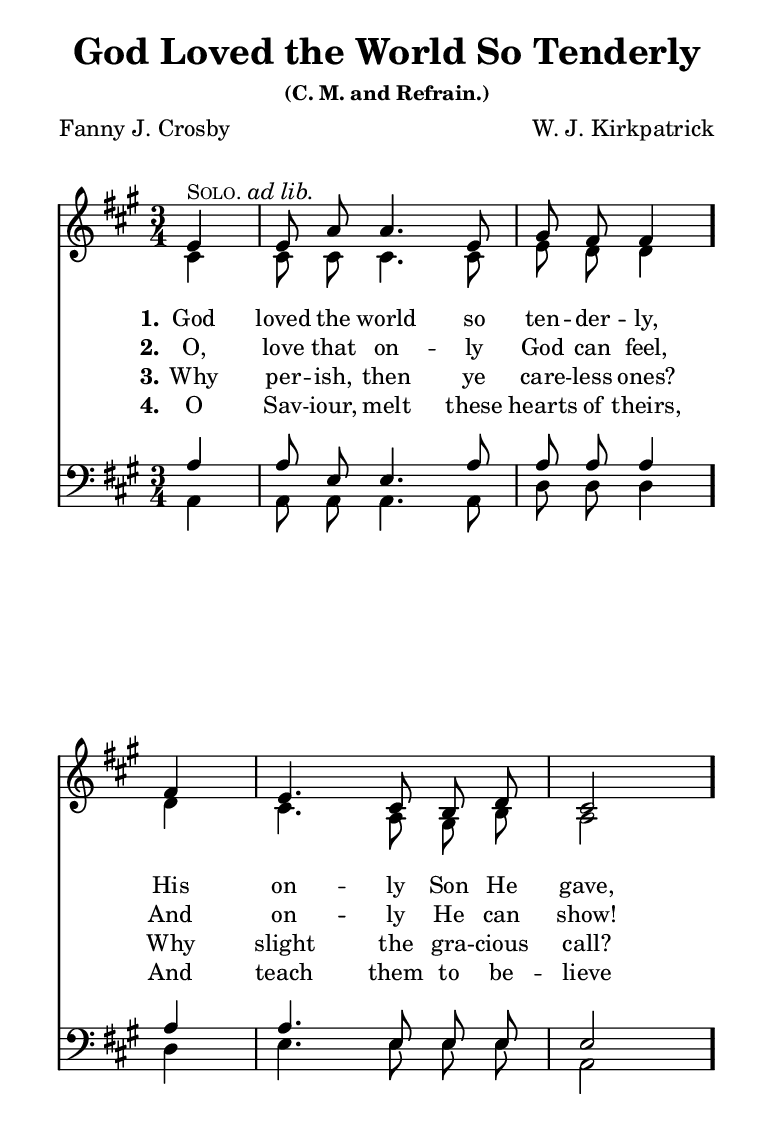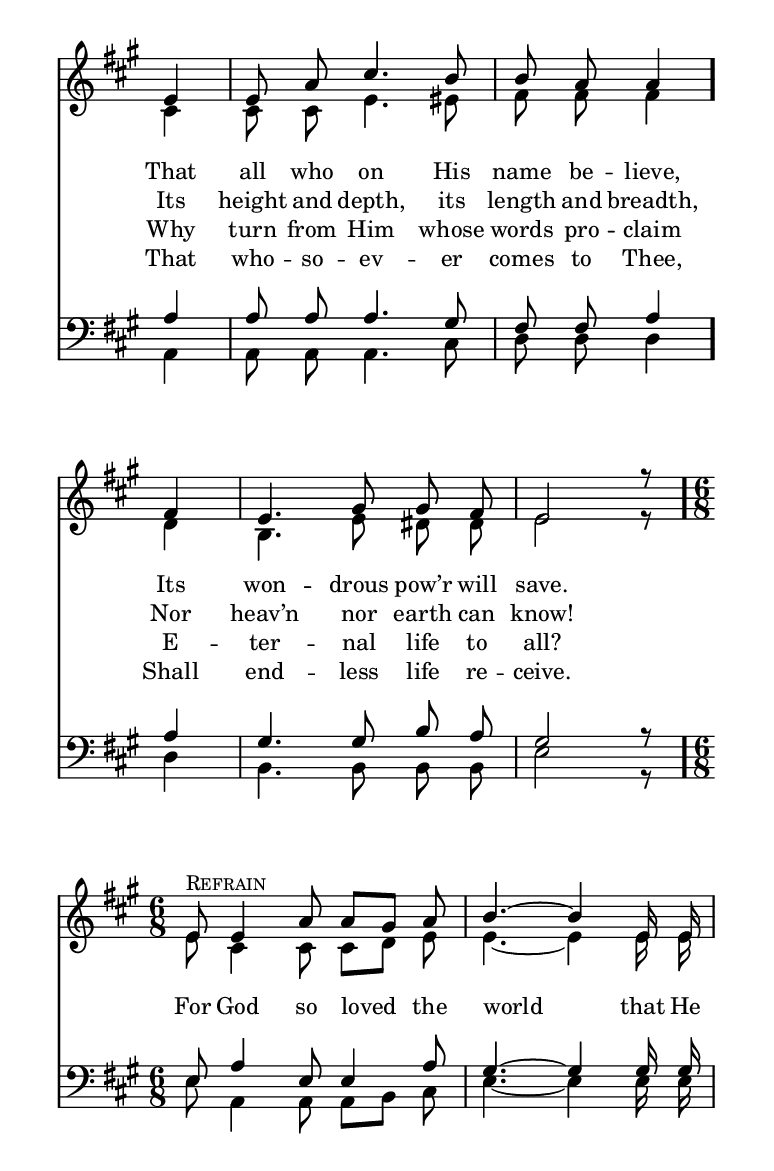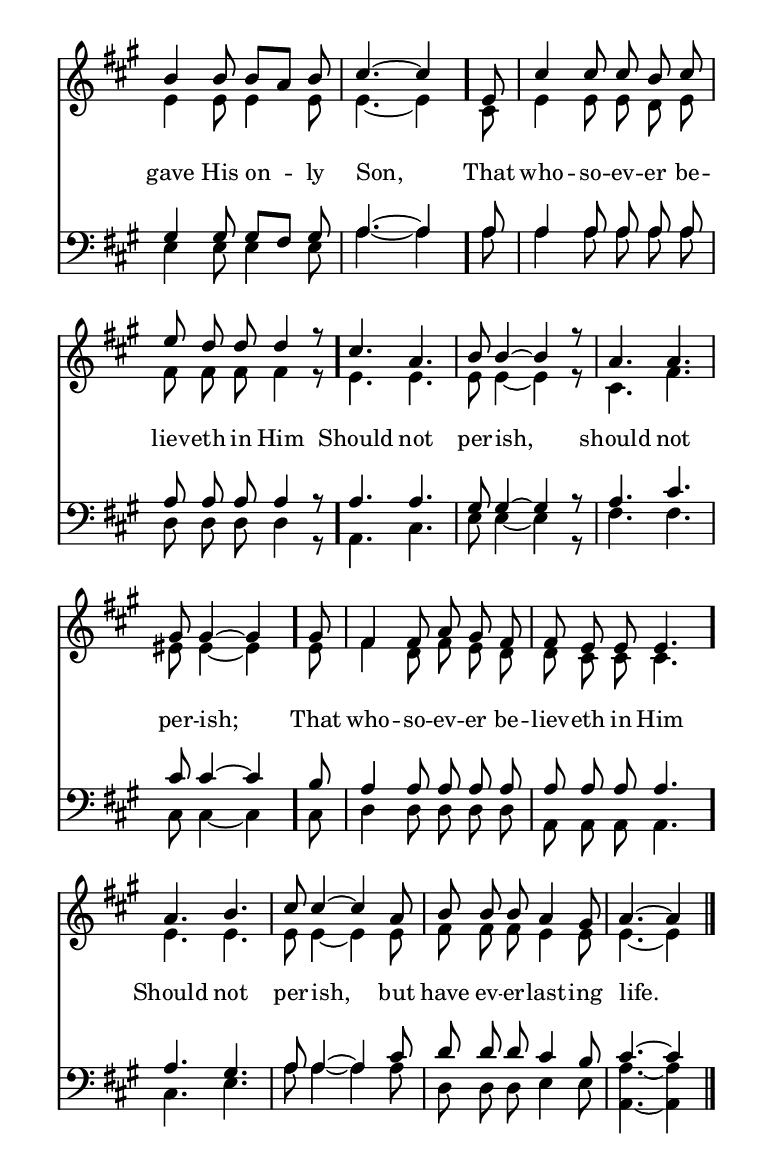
\include "common/global.ily"
\paper {
  \include "common/paper.ily"
  %ragged-bottom = ##t
  ragged-last-bottom = ##t
  %systems-per-page = ##f
  %page-count = ##f
}

\header{
  title = "God Loved the World So Tenderly"
  subsubtitle = "(C. M. and Refrain.)"
  %meter = "C.M. and Refrain"
  poet = "Fanny J. Crosby"
  composer = "W. J. Kirkpatrick"
  %copyright = ""
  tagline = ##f
}

patternA = { c4 | c8 c8 c4. c8 | c8 c8 c4 } % Line 1, 3 soprano / alto / tenor / bass
patternB = { c4 | c4. c8 c8 c8 | c2       } % Line 2 soprano / alto / tenor / bass
patternC = { c4 | c4. c8 c8 c8 | c2 c8    } % Line 4 soprano / alto / tenor / bass

patternD = { c8 | c4 c8 c8[ c8] c8 | c4. ~ c4 c16 c16 | c4 c8 c8[ c8] c8 | c4. ~ c4 } % Refrain line 1 soprano
patternE = { c8 | c4 c8 c8[ c8] c8 | c4. ~ c4 c16 c16 | c4 c8 c4      c8 | c4. ~ c4 } % Refrain line 1 alto / bass
patternF = { c8 | c4 c8 c4      c8 | c4. ~ c4 c16 c16 | c4 c8 c8[ c8] c8 | c4. ~ c4 } % Refrain line 1 tenor

patternG = { c8 | c4 c8 c8 c8 c8 | c8 c8 c8 c4 c8                } % Refrain line 2 all
patternH = { c4. c4. | c8 c4 ~ c4 c8 | c4. c4. | c8 c4 ~ c4      } % Refrain line 3 all
patternI = { c8 | c4 c8 c8 c8 c8 | c8 c8 c8 c4.                  } % Refrain line 4 all
patternJ = { c4. c4. | c8 c4 ~ c4 c8 | c8 c8 c8 c4 c8 | c4. ~ c4 } % Refrain line 5 all

global = {
  \include "common/overrides.ily"
  %\autoBeamOff
  \override Staff.TimeSignature.style = #'()
  \time 3/4
  \once \override Score.MetronomeMark.transparent = ##t
  \tempo 4 = 86
  \key a \major
  \partial 4
  \autoBeamOff
}

notesSoprano = {
\global
\relative c' {

  << s^\markup { \small \caps "Solo." \italic "ad lib." }
  \changePitch \patternA { e   | e a a e       | gis fis fis } >>
  \changePitch \patternB { fis | e cis b d     | cis         }
  \changePitch \patternA { e   | e a cis b     | b a a       }
  \changePitch \patternC { fis | e gis gis fis | e r         }

  << s^\markup { \small \caps "Refrain" }
  \time 6/8
  \set Timing.measurePosition = #(ly:make-moment -1 8)
  \changePitch \patternD { e     | e a a gis a        | b b e, e    | b' b b a b  | cis cis } >>
  \changePitch \patternG { e,    | cis' cis cis b cis | e d d d r   }
  \changePitch \patternH { cis a | b b b r            | a a         | gis gis gis }
  \changePitch \patternI { gis   | fis fis a gis fis  | fis e e e   }
  \changePitch \patternJ { a b   | cis cis cis a      | b b b a gis | a a         }

  \bar "|."

}
}

notesAlto = {
\global
\relative e' {

  \changePitch \patternA { cis | cis cis cis cis | e d d       }
  \changePitch \patternB { d   | cis a gis b     | a           }
  \changePitch \patternA { cis | cis cis e eis   | fis fis fis }
  \changePitch \patternC { d   | b e dis dis     | e r         }

  \changePitch \patternE { e   | cis cis cis d e | e e e e           | e e e e     | e e }
  \changePitch \patternG { cis | e e e d e       | fis fis fis fis r }
  \changePitch \patternH { e e | e e e r         | cis fis           | eis eis eis }
  \changePitch \patternI { eis | fis d fis e d   | d cis cis cis     }
  \changePitch \patternJ { e e | e e e e         | fis fis fis e e   | e e         }

}
}

notesTenor = {
\global
\relative a {

  \changePitch \patternA { a | a e e a     | a a a     }
  \changePitch \patternB { a | a e e e     | e         }
  \changePitch \patternA { a | a a a gis   | fis fis a }
  \changePitch \patternC { a | gis gis b a | gis r     }

  \changePitch \patternF { e     | a e e a       | gis gis gis gis | gis gis gis fis gis | a a }
  \changePitch \patternG { a     | a a a a a     | a a a a r       }
  \changePitch \patternH { a a   | gis gis gis r | a cis           | cis cis cis         }
  \changePitch \patternI { b     | a a a a a     | a a a a         }
  \changePitch \patternJ { a gis | a a a cis     | d d d cis b     | cis cis             }

}
}

notesBass = {
\global
\relative f, {

  \changePitch \patternA { a | a a a a   | d d d }
  \changePitch \patternB { d | e e e e   | a,    }
  \changePitch \patternA { a | a a a cis | d d d }
  \changePitch \patternC { d | b b b b   | e r   }

  \changePitch \patternE { e             | a, a a b cis | e e e e    | e e e e           | a a }
  \changePitch \patternG { a             | a a a a a    | d, d d d r }
  \changePitch \patternH { a cis         | e e e r      | fis fis    | cis cis cis       }
  \changePitch \patternI { cis d d d d d | a a a a      }
  \changePitch \patternJ { cis e         | a a a a      | d, d d e e | < a a, > < a a, > }

}
}

Refrain = \lyricmode {

For God so loved the world that He gave His on -- ly Son, \bar "."
That who -- so -- ev -- er be -- liev -- eth in Him \bar "."
Should not per -- ish, should not per -- ish; \bar "."
That who -- so -- ev -- er be -- liev -- eth in Him \bar "."
Should not per -- ish, but have ev -- er -- last -- ing life. \bar "."

}

wordsA = \lyricmode {
\set stanza = "1."

God loved the world so ten -- der -- ly, \bar "."
His on -- ly Son He gave, \bar "." \break
That all who on His name be -- lieve, \bar "."
Its won -- drous pow’r will save. \bar "." \break

}

wordsB = \lyricmode {
\set stanza = "2."

O, love that on -- ly God can feel,
And on -- ly He can show!
Its height and depth, its length and breadth,
Nor heav’n nor earth can know!

\Refrain

}

wordsC = \lyricmode {
\set stanza = "3."

Why per -- ish, then ye care -- less ones?
Why slight the gra -- cious call?
Why turn from Him whose words pro -- claim
E -- ter -- nal life to all?

}

wordsD = \lyricmode {
\set stanza = "4."

O Sav -- iour, melt these hearts of theirs,
And teach them to be -- lieve
That who -- so -- ev -- er comes to Thee,
Shall end -- less life re -- ceive.

}


\score {
  \context ChoirStaff <<
    \context Staff = upper <<
      \set ChoirStaff.systemStartDelimiter = #'SystemStartBar
      \context Voice  = sopranos { \voiceOne << \notesSoprano >> }
      \context Voice  = altos { \voiceTwo << \notesAlto >> }
      \context Lyrics = one   \lyricsto sopranos \wordsA
      \context Lyrics = two   \lyricsto sopranos \wordsB
      \context Lyrics = three \lyricsto sopranos \wordsC
      \context Lyrics = four  \lyricsto sopranos \wordsD
      %\context Lyrics = five  \lyricsto sopranos \wordsE
    >>
    \context Staff = men <<
      \clef bass
      \context Voice  = tenors { \voiceOne << \notesTenor >> }
      \context Voice  = basses { \voiceTwo << \notesBass >> }
    >>
  >>
  \layout {
    \include "common/layout.ily"
  }
  \midi{
    \include "common/midi.ily"
  }
}

\version "2.18.0"  % necessary for upgrading to future LilyPond versions.

% vi:set et ts=2 sw=2 ai nocindent syntax=lilypond
